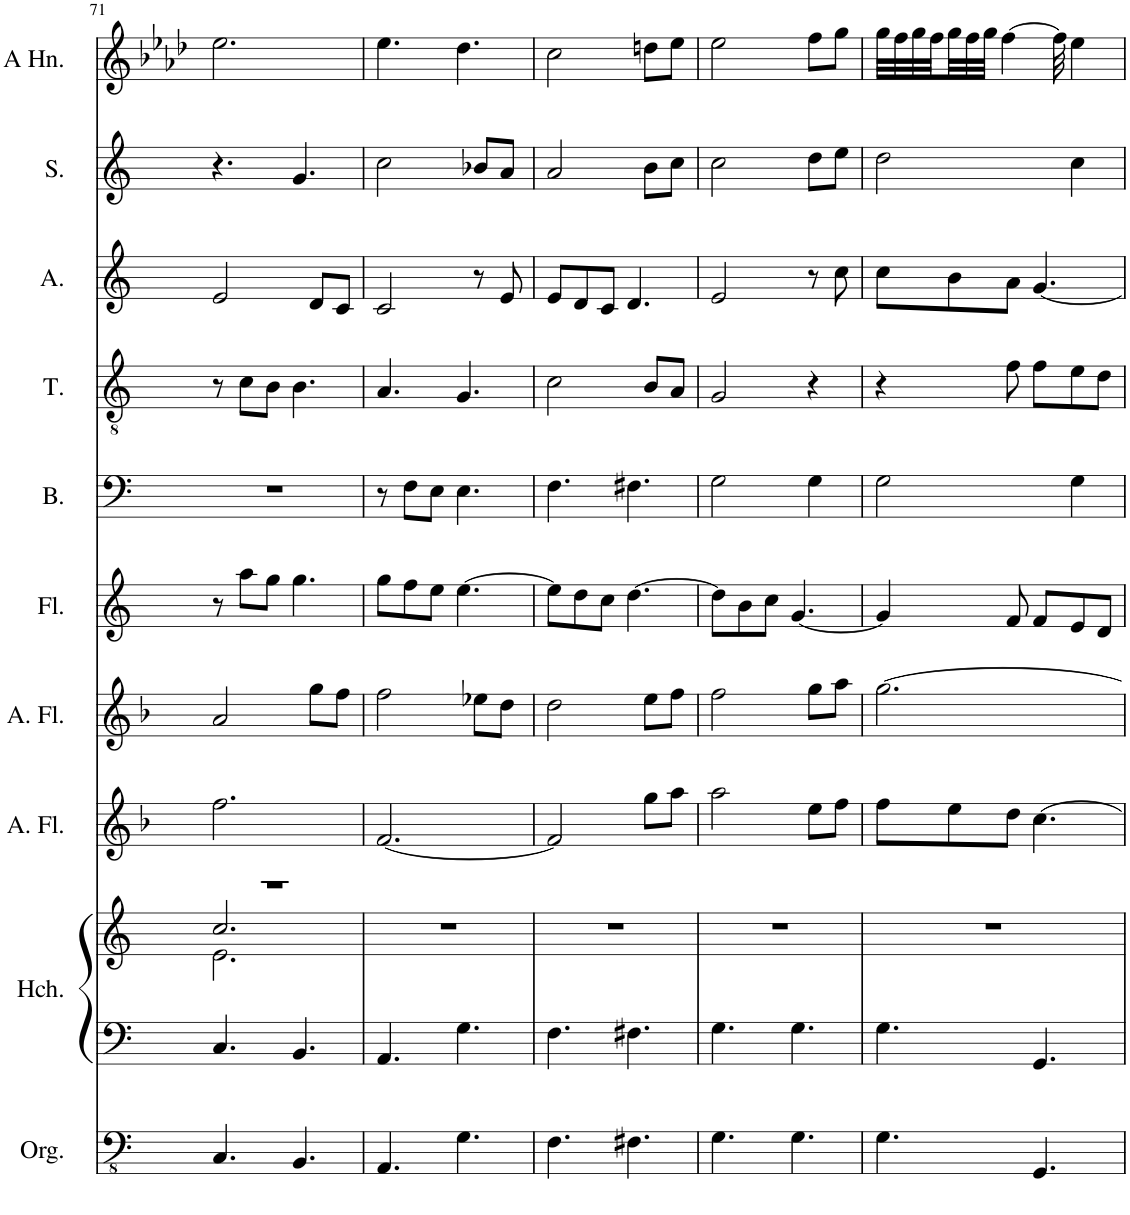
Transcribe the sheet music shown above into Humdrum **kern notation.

**kern	**kern	**kern	**kern	**kern	**kern	**kern	**kern	**kern	**kern	**kern
*part10	*part9	*part9	*part8	*part7	*part6	*part5	*part4	*part3	*part2	*part1
*staff11	*staff10	*staff9	*staff8	*staff7	*staff6	*staff5	*staff4	*staff3	*staff2	*staff1
*I"Organ	*I"Harpsichord	*	*I"Alto Flute	*I"Alto Flute	*I"Flute	*I"Bass	*I"Tenor	*I"Alto	*I"Soprano	*I"A Horn
*I'Org.	*I'Hch.	*	*I'A. Fl.	*I'A. Fl.	*I'Fl.	*I'B.	*I'T.	*I'A.	*I'S.	*I'A Hn.
!!LO:PB:g=z
*clefFv4	*clefF4	*clefG2	*clefG2	*clefG2	*clefG2	*clefF4	*clefGv2	*clefG2	*clefG2	*clefG2
*Trd-7c-12	*	*	*Trd3c5	*Trd3c5	*	*	*	*	*	*Trd2c3
*k[]	*k[]	*k[]	*k[b-]	*k[b-]	*k[]	*k[]	*k[]	*k[]	*k[]	*k[b-e-a-d-]
*M6/8	*M6/8	*M6/8	*M6/8	*M6/8	*M6/8	*M6/8	*M6/8	*M6/8	*M6/8	*M6/8
=71	=71	=71	=71	=71	=71	=71	=71	=71	=71	=71
*	*	*^	*	*	*	*	*	*	*	*
*	*	*	*^	*	*	*	*	*	*	*	*
4.CC/	4.C/	2.r	2.e\	2.cc/	2.ff\	2a/	8r	2.r	8r	2e/	4.r	2.ee-\
.	.	.	.	.	.	.	8aa\L	.	8c\L	.	.	.
.	.	.	.	.	.	.	8gg\J	.	8B\J	.	.	.
4.BBB/	4.BB/	.	.	.	.	.	4.gg\	.	4.B\	.	4.g/	.
.	.	.	.	.	.	8gg\L	.	.	.	8d/L	.	.
.	.	.	.	.	.	8ff\J	.	.	.	8c/J	.	.
*	*	*v	*v	*v	*	*	*	*	*	*	*	*
=72	=72	=72	=72	=72	=72	=72	=72	=72	=72	=72
4.AAA/	4.AA/	2.r	[2.f/	2ff\	8gg\L	8r	4.A/	2c/	2cc\	4.ee-\
.	.	.	.	.	8ff\	8F\L	.	.	.	.
.	.	.	.	.	8ee\J	8E\J	.	.	.	.
4.GG\	4.G\	.	.	.	[4.ee\	4.E\	4.G/	.	.	4.dd-\
.	.	.	.	8ee-X\L	.	.	.	8r	8b-X/L	.
.	.	.	.	8dd\J	.	.	.	8e/	8a/J	.
=73	=73	=73	=73	=73	=73	=73	=73	=73	=73	=73
4.FF\	4.F\	2.r	2f/]	2dd\	8ee\L]	4.F\	2c\	8e/L	2a/	2cc\
.	.	.	.	.	8dd\	.	.	8d/	.	.
.	.	.	.	.	8cc\J	.	.	8c/J	.	.
4.FF#X\	4.F#X\	.	.	.	[4.dd\	4.F#X\	.	4.d/	.	.
.	.	.	8gg\L	8ee\L	.	.	8B/L	.	8b\L	8ddn\L
.	.	.	8aa\J	8ff\J	.	.	8A/J	.	8cc\J	8ee-\J
=74	=74	=74	=74	=74	=74	=74	=74	=74	=74	=74
4.GG\	4.G\	2.r	2aa\	2ff\	8dd\L]	2G\	2G/	2e/	2cc\	2ee-\
.	.	.	.	.	8b\	.	.	.	.	.
.	.	.	.	.	8cc\J	.	.	.	.	.
4.GG\	4.G\	.	.	.	[4.g/	.	.	.	.	.
.	.	.	8ee\L	8gg\L	.	4G\	4r	8r	8dd\L	8ff\L
.	.	.	8ff\J	8aa\J	.	.	.	8cc\	8ee\J	8gg\J
=75	=75	=75	=75	=75	=75	=75	=75	=75	=75	=75
4.GG\	4.G\	2.r	8ff\L	[2.gg\	4g/]	2G\	4r	8cc\L	2dd\	32gg\LLL
.	.	.	.	.	.	.	.	.	.	32ff\
.	.	.	.	.	.	.	.	.	.	32gg\
.	.	.	.	.	.	.	.	.	.	32ff\
.	.	.	8ee\	.	.	.	.	8b\	.	32gg\
.	.	.	.	.	.	.	.	.	.	32ff\
.	.	.	.	.	.	.	.	.	.	32gg\JJJ
.	.	.	.	.	.	.	.	.	.	[4ff\
.	.	.	8dd\J	.	8f/	.	8f\	8a\J	.	.
4.GGG/	4.GG/	.	[4.cc\	.	8f/L	.	8f\L	[4.g/	.	.
.	.	.	.	.	.	.	.	.	.	32ff\]
.	.	.	.	.	8e/	4G\	8e\	.	4cc\	4ee-\
.	.	.	.	.	8d/J	.	8d\J	.	.	.
=	=	=	=	=	=	=	=	=	=	=
*-	*-	*-	*-	*-	*-	*-	*-	*-	*-	*-
